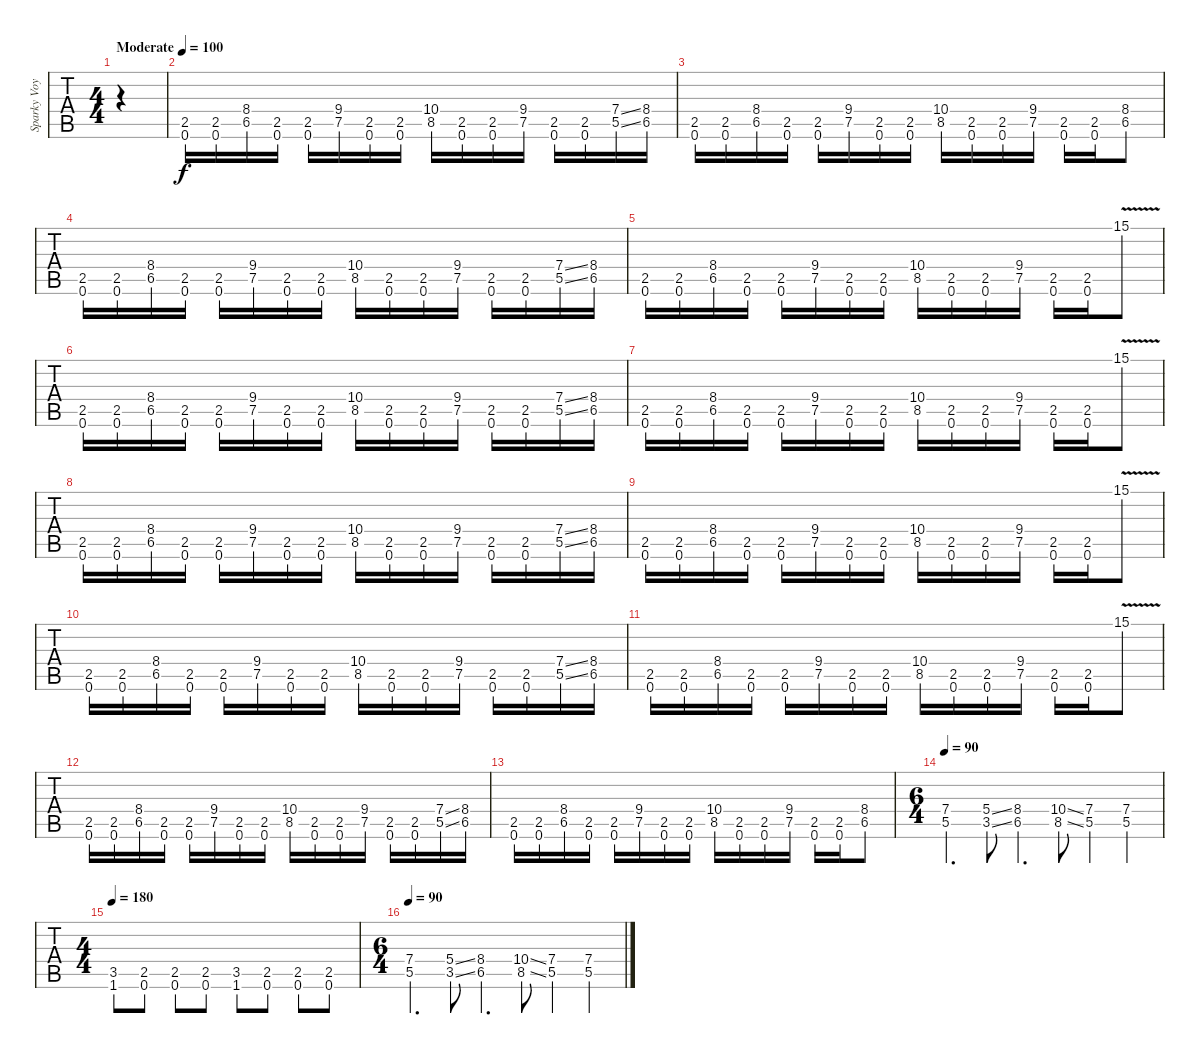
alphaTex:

\track ("Sparky Voyles" "Sparky Voy") {instrument distortionguitar}
\staff {tabs}
\tuning (Db4 Ab3 E3 B2 Gb2 Db2) {hide}
\ts (4 4)
\tempo (100 "Moderate")
\clef g2
\ks c
|
(2.5 0.6).16 (2.5 0.6).16 (8.4 6.5).16 (2.5 0.6).16 (2.5 0.6).16 (9.4 7.5).16 (2.5 0.6).16 (2.5 0.6).16 (10.4 8.5).16 (2.5 0.6).16 (2.5 0.6).16 (9.4 7.5).16 (2.5 0.6).16 (2.5 0.6).16 (7.4{ss} 5.5{ss}).16 (8.4 6.5).16 |
(2.5 0.6).16 (2.5 0.6).16 (8.4 6.5).16 (2.5 0.6).16 (2.5 0.6).16 (9.4 7.5).16 (2.5 0.6).16 (2.5 0.6).16 (10.4 8.5).16 (2.5 0.6).16 (2.5 0.6).16 (9.4 7.5).16 (2.5 0.6).16 (2.5 0.6).16 (8.4 6.5).8 |
(2.5 0.6).16 (2.5 0.6).16 (8.4 6.5).16 (2.5 0.6).16 (2.5 0.6).16 (9.4 7.5).16 (2.5 0.6).16 (2.5 0.6).16 (10.4 8.5).16 (2.5 0.6).16 (2.5 0.6).16 (9.4 7.5).16 (2.5 0.6).16 (2.5 0.6).16 (7.4{ss} 5.5{ss}).16 (8.4 6.5).16 |
(2.5 0.6).16 (2.5 0.6).16 (8.4 6.5).16 (2.5 0.6).16 (2.5 0.6).16 (9.4 7.5).16 (2.5 0.6).16 (2.5 0.6).16 (10.4 8.5).16 (2.5 0.6).16 (2.5 0.6).16 (9.4 7.5).16 (2.5 0.6).16 (2.5 0.6).16 15.1{v}.8 |
(2.5 0.6).16 (2.5 0.6).16 (8.4 6.5).16 (2.5 0.6).16 (2.5 0.6).16 (9.4 7.5).16 (2.5 0.6).16 (2.5 0.6).16 (10.4 8.5).16 (2.5 0.6).16 (2.5 0.6).16 (9.4 7.5).16 (2.5 0.6).16 (2.5 0.6).16 (7.4{ss} 5.5{ss}).16 (8.4 6.5).16 |
(2.5 0.6).16 (2.5 0.6).16 (8.4 6.5).16 (2.5 0.6).16 (2.5 0.6).16 (9.4 7.5).16 (2.5 0.6).16 (2.5 0.6).16 (10.4 8.5).16 (2.5 0.6).16 (2.5 0.6).16 (9.4 7.5).16 (2.5 0.6).16 (2.5 0.6).16 15.1{v}.8 |
(2.5 0.6).16 (2.5 0.6).16 (8.4 6.5).16 (2.5 0.6).16 (2.5 0.6).16 (9.4 7.5).16 (2.5 0.6).16 (2.5 0.6).16 (10.4 8.5).16 (2.5 0.6).16 (2.5 0.6).16 (9.4 7.5).16 (2.5 0.6).16 (2.5 0.6).16 (7.4{ss} 5.5{ss}).16 (8.4 6.5).16 |
(2.5 0.6).16 (2.5 0.6).16 (8.4 6.5).16 (2.5 0.6).16 (2.5 0.6).16 (9.4 7.5).16 (2.5 0.6).16 (2.5 0.6).16 (10.4 8.5).16 (2.5 0.6).16 (2.5 0.6).16 (9.4 7.5).16 (2.5 0.6).16 (2.5 0.6).16 15.1{v}.8 |
(2.5 0.6).16 (2.5 0.6).16 (8.4 6.5).16 (2.5 0.6).16 (2.5 0.6).16 (9.4 7.5).16 (2.5 0.6).16 (2.5 0.6).16 (10.4 8.5).16 (2.5 0.6).16 (2.5 0.6).16 (9.4 7.5).16 (2.5 0.6).16 (2.5 0.6).16 (7.4{ss} 5.5{ss}).16 (8.4 6.5).16 |
(2.5 0.6).16 (2.5 0.6).16 (8.4 6.5).16 (2.5 0.6).16 (2.5 0.6).16 (9.4 7.5).16 (2.5 0.6).16 (2.5 0.6).16 (10.4 8.5).16 (2.5 0.6).16 (2.5 0.6).16 (9.4 7.5).16 (2.5 0.6).16 (2.5 0.6).16 15.1{v}.8 |
(2.5 0.6).16 (2.5 0.6).16 (8.4 6.5).16 (2.5 0.6).16 (2.5 0.6).16 (9.4 7.5).16 (2.5 0.6).16 (2.5 0.6).16 (10.4 8.5).16 (2.5 0.6).16 (2.5 0.6).16 (9.4 7.5).16 (2.5 0.6).16 (2.5 0.6).16 (7.4{ss} 5.5{ss}).16 (8.4 6.5).16 |
(2.5 0.6).16 (2.5 0.6).16 (8.4 6.5).16 (2.5 0.6).16 (2.5 0.6).16 (9.4 7.5).16 (2.5 0.6).16 (2.5 0.6).16 (10.4 8.5).16 (2.5 0.6).16 (2.5 0.6).16 (9.4 7.5).16 (2.5 0.6).16 (2.5 0.6).16 (8.4 6.5).8 |
\ts (6 4)
\tempo 90
(7.4 5.5).4{d} (5.4{ss} 3.5{ss}).8 (8.4 6.5).4{d} (10.4{ss} 8.5{ss}).8 (7.4 5.5).4 (7.4 5.5).4 |
\ts (4 4)
\tempo 180
(3.5 1.6).8 (2.5 0.6).8 (2.5 0.6).8 (2.5 0.6).8 (3.5 1.6).8 (2.5 0.6).8 (2.5 0.6).8 (2.5 0.6).8 |
\ts (6 4)
\tempo 90
(7.4 5.5).4{d} (5.4{ss} 3.5{ss}).8 (8.4 6.5).4{d} (10.4{ss} 8.5{ss}).8 (7.4 5.5).4 (7.4 5.5).4
